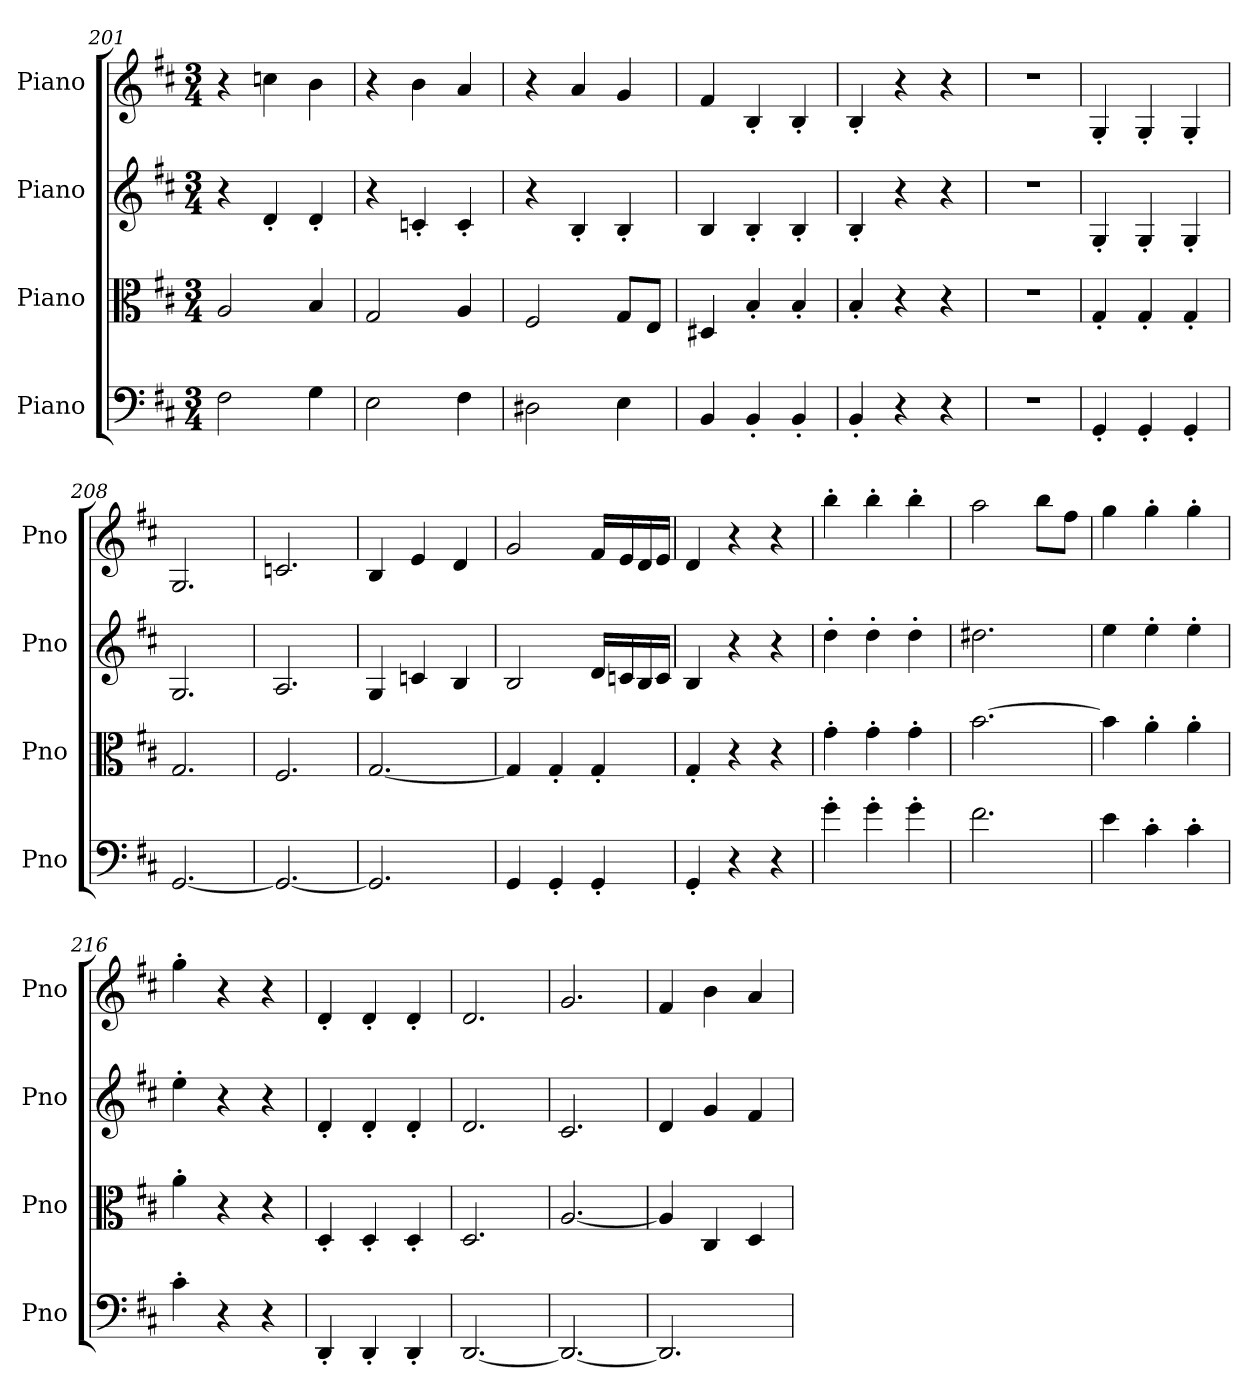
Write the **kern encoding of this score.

**kern	**kern	**kern	**kern
*part4	*part3	*part2	*part1
*staff4	*staff3	*staff2	*staff1
*I"Piano	*I"Piano	*I"Piano	*I"Piano
*I'Pno	*I'Pno	*I'Pno	*I'Pno
*clefF4	*clefC3	*clefG2	*clefG2
*k[f#c#]	*k[f#c#]	*k[f#c#]	*k[f#c#]
*M3/4	*M3/4	*M3/4	*M3/4
=201	=201	=201	=201
2F#\	2A/	4r	4r
.	.	4d'/	4ccn\
4G\	4B/	4d'/	4b\
=202	=202	=202	=202
2E\	2G/	4r	4r
.	.	4cn'/	4b\
4F#\	4A/	4c'/	4a/
=203	=203	=203	=203
2D#X\	2F#/	4r	4r
.	.	4B'/	4a/
4E\	8G/L	4B'/	4g/
.	8E/J	.	.
=204	=204	=204	=204
4BB/	4D#X/	4B/	4f#/
4BB'/	4B'/	4B'/	4B'/
4BB'/	4B'/	4B'/	4B'/
=205	=205	=205	=205
4BB'/	4B'/	4B'/	4B'/
4r	4r	4r	4r
4r	4r	4r	4r
!!LO:PB:g=z
=206	=206	=206	=206
2.r	2.r	2.r	2.r
=207	=207	=207	=207
4GG'/	4G'/	4G'/	4G'/
4GG'/	4G'/	4G'/	4G'/
4GG'/	4G'/	4G'/	4G'/
=208	=208	=208	=208
[2.GG/	2.G/	2.G/	2.G/
=209	=209	=209	=209
2.GG/_	2.F#/	2.A/	2.cn/
=210	=210	=210	=210
2.GG/]	[2.G/	4G/	4B/
.	.	4cn/	4e/
.	.	4B/	4d/
=211	=211	=211	=211
4GG/	4G/]	2B/	2g/
4GG'/	4G'/	.	.
4GG'/	4G'/	16d/LL	16f#/LL
.	.	16cn/	16e/
.	.	16B/	16d/
.	.	16c/JJ	16e/JJ
=212	=212	=212	=212
4GG'/	4G'/	4B/	4d/
4r	4r	4r	4r
4r	4r	4r	4r
=213	=213	=213	=213
4g'\	4g'\	4dd'\	4bb'\
4g'\	4g'\	4dd'\	4bb'\
4g'\	4g'\	4dd'\	4bb'\
=214	=214	=214	=214
2.f#\	[2.b\	2.dd#X\	2aa\
.	.	.	8bb\L
.	.	.	8ff#\J
=215	=215	=215	=215
4e\	4b\]	4ee\	4gg\
4c#'\	4a'\	4ee'\	4gg'\
4c#'\	4a'\	4ee'\	4gg'\
!!LO:LB:g=z
=216	=216	=216	=216
4c#'\	4a'\	4ee'\	4gg'\
4r	4r	4r	4r
4r	4r	4r	4r
=217	=217	=217	=217
4DD'/	4D'/	4d'/	4d'/
4DD'/	4D'/	4d'/	4d'/
4DD'/	4D'/	4d'/	4d'/
=218	=218	=218	=218
[2.DD/	2.D/	2.d/	2.d/
=219	=219	=219	=219
2.DD/_	[2.A/	2.c#/	2.g/
=220	=220	=220	=220
2.DD/]	4A/]	4d/	4f#/
.	4C#/	4g/	4b\
.	4D/	4f#/	4a/
=	=	=	=
*-	*-	*-	*-
